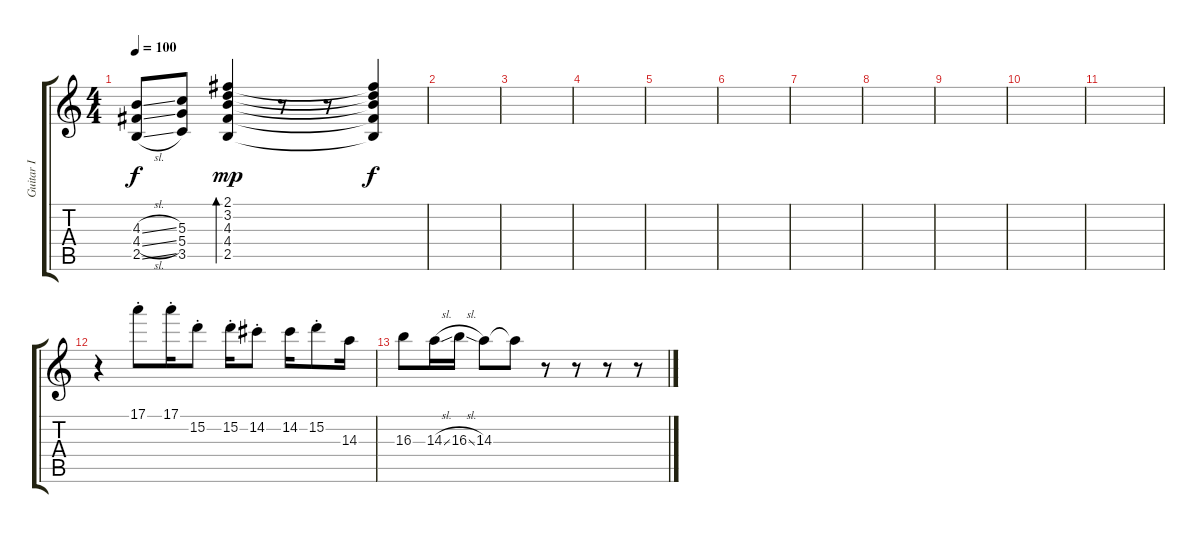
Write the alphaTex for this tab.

\track ("Guitar I" "Guitar I") {instrument overdrivenguitar}
\staff {score tabs}
\tuning (E4 B3 G3 D3 A2 E2) {hide}
\ts (4 4)
\tempo 100
\clef g2
\ks c
(4.3{sl} 4.4{sl} 2.5{sl}).8{dy f} (5.3 5.4 3.5).8 (2.1 3.2 4.3 4.4 2.5).4{bd 60 dy mp} r.8 r.8 (2.1{t} 3.2{t} 4.3{t} 4.4{t} 2.5{t}).4{dy f} |
|
|
|
|
|
|
|
|
|
|
r.4 17.1{st}.8 17.1{st}.16 15.2{st}.8 15.2{st}.16 14.2{st}.8 14.2.16 15.2{st}.8 14.3.16 |
16.3.8 14.3{sl}.16 16.3{sl}.16 14.3.8 14.3{t}.8 r.8 r.8 r.8 r.8
